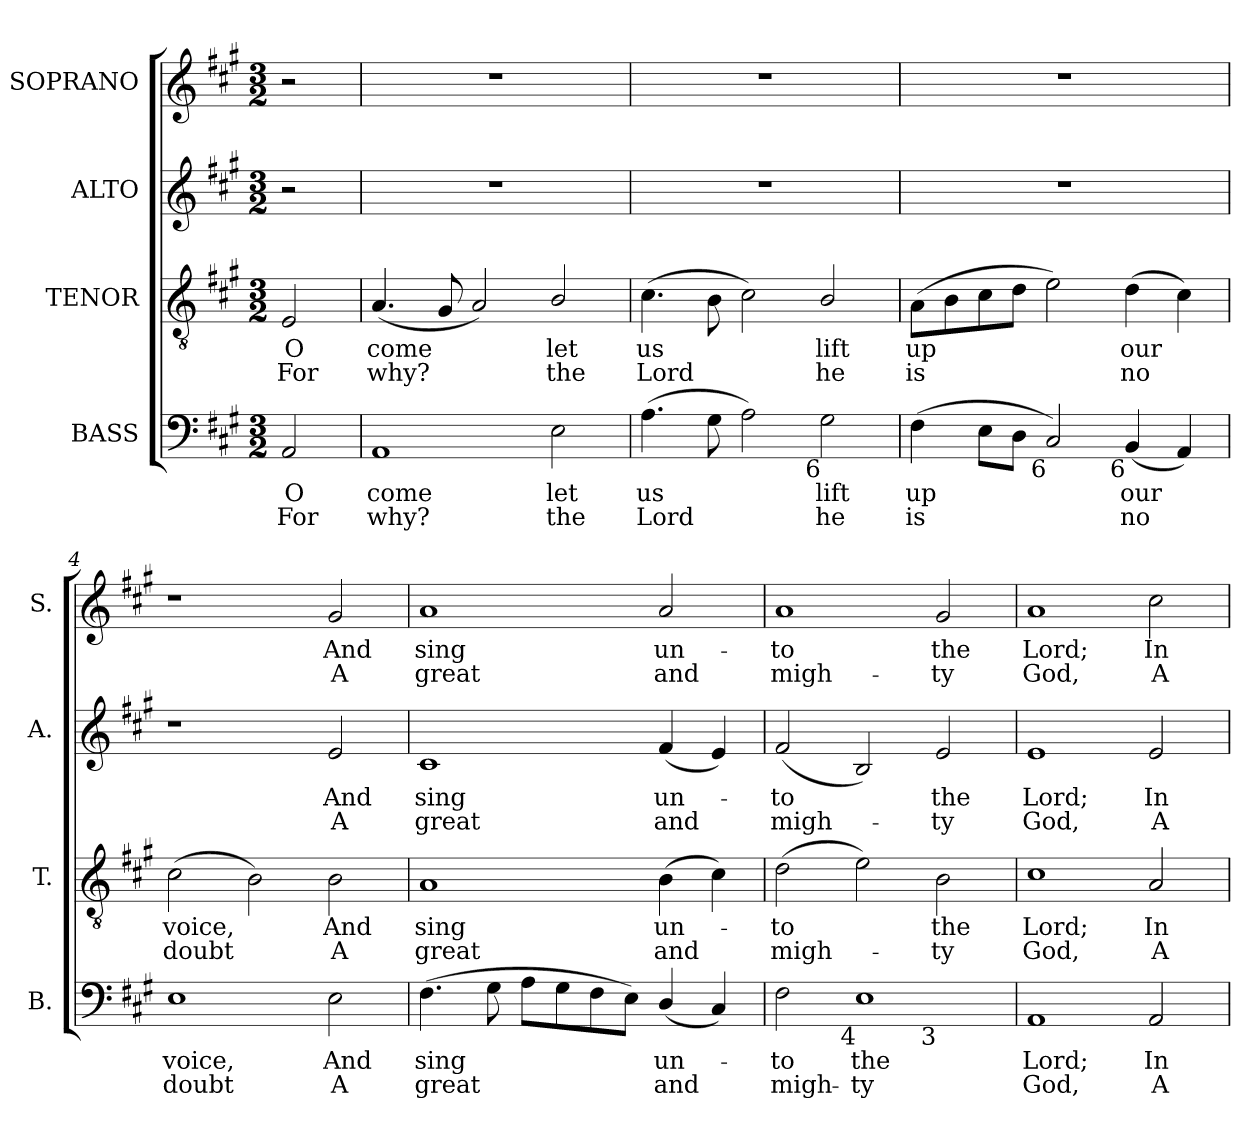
**kern	**text	**text	**kern	**text	**text	**kern	**text	**text	**kern	**text	**text
*part4	*part4	*part4	*part3	*part3	*part3	*part2	*part2	*part2	*part1	*part1	*part1
*staff4	*staff4	*staff4	*staff3	*staff3	*staff3	*staff2	*staff2	*staff2	*staff1	*staff1	*staff1
*I"BASS	*	*	*I"TENOR	*	*	*I"ALTO	*	*	*I"SOPRANO	*	*
*I'B.	*	*	*I'T.	*	*	*I'A.	*	*	*I'S.	*	*
!!LO:PB:g=z
*clefF4	*	*	*clefGv2	*	*	*clefG2	*	*	*clefG2	*	*
*	*	*	*ITrd7c12	*	*	*	*	*	*	*	*
*k[f#c#g#]	*	*	*k[f#c#g#]	*	*	*k[f#c#g#]	*	*	*k[f#c#g#]	*	*
*A:	*	*	*A:	*	*	*A:	*	*	*A:	*	*
*M3/2	*	*	*M3/2	*	*	*M3/2	*	*	*M3/2	*	*
=	=	=	=	=	=	=	=	=	=	=	=
!	!LO:LY:b:color=#000000	!LO:LY:b:color=#000000	!	!	!	!	!	!	!	!	!
!	!	!	!	!LO:LY:b:color=#000000	!LO:LY:b:color=#000000	!	!	!	!	!	!
2AAi/	O	For	2EEi/	O	For	2r	.	.	2r	.	.
=1	=1	=1	=1	=1	=1	=1	=1	=1	=1	=1	=1
!	!LO:LY:b:color=#000000	!LO:LY:b:color=#000000	!	!	!	!	!	!	!	!	!
!	!	!	!	!LO:LY:b:color=#000000	!LO:LY:b:color=#000000	!LO:N:vis=1	!	!	!LO:N:vis=1	!	!
1AAi	come	why?	(4.AAi/	come	why?	1.r	.	.	1.r	.	.
.	.	.	8GG#i/	.	.	.	.	.	.	.	.
.	.	.	2AAi/)	.	.	.	.	.	.	.	.
!	!LO:LY:b:color=#000000	!LO:LY:b:color=#000000	!	!	!	!	!	!	!	!	!
!	!	!	!	!LO:LY:b:color=#000000	!LO:LY:b:color=#000000	!	!	!	!	!	!
2Ei\	let	the	2BBi/	let	the	.	.	.	.	.	.
=2	=2	=2	=2	=2	=2	=2	=2	=2	=2	=2	=2
!	!LO:LY:b:color=#000000	!LO:LY:b:color=#000000	!	!	!	!	!	!	!	!	!
!	!	!	!	!LO:LY:b:color=#000000	!LO:LY:b:color=#000000	!LO:N:vis=1	!	!	!LO:N:vis=1	!	!
(4.Ai\	us	Lord	(4.C#i\	us	Lord	1.r	.	.	1.r	.	.
8G#i\	.	.	8BBi\	.	.	.	.	.	.	.	.
2Ai\)	.	.	2C#i\)	.	.	.	.	.	.	.	.
!	!LO:LY:b:color=#000000	!LO:LY:b:color=#000000	!	!	!	!	!	!	!	!	!
!LO:TX:b:rj:t=6	!	!	!	!	!	!	!	!	!	!	!
!	!	!	!	!LO:LY:b:color=#000000	!LO:LY:b:color=#000000	!	!	!	!	!	!
2G#i\	lift	he	2BBi/	lift	he	.	.	.	.	.	.
=3	=3	=3	=3	=3	=3	=3	=3	=3	=3	=3	=3
!	!LO:LY:b:color=#000000	!LO:LY:b:color=#000000	!	!	!	!	!	!	!	!	!
!	!	!	!	!LO:LY:b:color=#000000	!LO:LY:b:color=#000000	!LO:N:vis=1	!	!	!LO:N:vis=1	!	!
(4F#i\	up	is	(8AAi\L	up	is	1.r	.	.	1.r	.	.
.	.	.	8BBi\	.	.	.	.	.	.	.	.
8Ei\L	.	.	8C#i\	.	.	.	.	.	.	.	.
8Di\J	.	.	8Di\J	.	.	.	.	.	.	.	.
!LO:TX:b:rj:t=6	!	!	!	!	!	!	!	!	!	!	!
2C#i/)	.	.	2Ei\)	.	.	.	.	.	.	.	.
!	!LO:LY:b:color=#000000	!LO:LY:b:color=#000000	!	!	!	!	!	!	!	!	!
!LO:TX:b:rj:t=6	!	!	!	!	!	!	!	!	!	!	!
!	!	!	!	!LO:LY:b:color=#000000	!LO:LY:b:color=#000000	!	!	!	!	!	!
(4BBi/	our	no	(4Di\	our	no	.	.	.	.	.	.
4AAi/)	.	.	4C#i\)	.	.	.	.	.	.	.	.
=4	=4	=4	=4	=4	=4	=4	=4	=4	=4	=4	=4
!	!LO:LY:b:color=#000000	!LO:LY:b:color=#000000	!	!	!	!	!	!	!	!	!
!	!	!	!	!LO:LY:b:color=#000000	!LO:LY:b:color=#000000	!	!	!	!	!	!
1Ei	voice,	doubt	(2C#i\	voice,	doubt	1r	.	.	1r	.	.
.	.	.	2BBi\)	.	.	.	.	.	.	.	.
!	!LO:LY:b:color=#000000	!LO:LY:b:color=#000000	!	!	!	!	!	!	!	!	!
!	!	!	!	!LO:LY:b:color=#000000	!LO:LY:b:color=#000000	!	!	!	!	!	!
!	!	!	!	!	!	!	!LO:LY:b:color=#000000	!LO:LY:b:color=#000000	!	!	!
!	!	!	!	!	!	!	!	!	!	!LO:LY:b:color=#000000	!LO:LY:b:color=#000000
2Ei\	And	A	2BBi\	And	A	2ei/	And	A	2g#i/	And	A
=5	=5	=5	=5	=5	=5	=5	=5	=5	=5	=5	=5
!	!LO:LY:b:color=#000000	!LO:LY:b:color=#000000	!	!	!	!	!	!	!	!	!
!	!	!	!	!LO:LY:b:color=#000000	!LO:LY:b:color=#000000	!	!	!	!	!	!
!	!	!	!	!	!	!	!LO:LY:b:color=#000000	!LO:LY:b:color=#000000	!	!	!
!	!	!	!	!	!	!	!	!	!	!LO:LY:b:color=#000000	!LO:LY:b:color=#000000
(4.F#i\	sing	great	1AAi	sing	great	1c#i	sing	great	1ai	sing	great
8G#i\	.	.	.	.	.	.	.	.	.	.	.
8Ai\L	.	.	.	.	.	.	.	.	.	.	.
8G#i\	.	.	.	.	.	.	.	.	.	.	.
8F#i\	.	.	.	.	.	.	.	.	.	.	.
8Ei\J)	.	.	.	.	.	.	.	.	.	.	.
!	!LO:LY:b:color=#000000	!LO:LY:b:color=#000000	!	!	!	!	!	!	!	!	!
!	!	!	!	!LO:LY:b:color=#000000	!LO:LY:b:color=#000000	!	!	!	!	!	!
!	!	!	!	!	!	!	!LO:LY:b:color=#000000	!LO:LY:b:color=#000000	!	!	!
!	!	!	!	!	!	!	!	!	!	!LO:LY:b:color=#000000	!LO:LY:b:color=#000000
(4Di/	un-	and	(4BBi\	un-	and	(4f#i/	un-	and	2ai/	un-	and
4C#i/)	.	.	4C#i\)	.	.	4ei/)	.	.	.	.	.
!!LO:LB:g=z
=6	=6	=6	=6	=6	=6	=6	=6	=6	=6	=6	=6
!	!LO:LY:b:color=#000000	!LO:LY:b:color=#000000	!	!	!	!	!	!	!	!	!
!	!	!	!	!LO:LY:b:color=#000000	!LO:LY:b:color=#000000	!	!	!	!	!	!
!	!	!	!	!	!	!	!LO:LY:b:color=#000000	!LO:LY:b:color=#000000	!	!	!
!LO:TX:b:t=Notes&colon; Only the text of the first verse (comprising verses 1 and 2 of the psalm) is given in the source&colon;	!	!	!	!	!	!	!	!	!	!	!
!LO:TX:t=the second verse (verses 3 and 6 of the psalm) has been added editorially, on the basis of the heading	!	!	!	!	!	!	!	!	!	!	!
!LO:TX:t='Verses the 1st. 2d. 3d. & 6th' in the source. Original clefs treble, alto, tenor, bass. The first two notes of	!	!	!	!	!	!	!	!	!	!	!
!LO:TX:t=the tenor part in bar 4 are printed in the source as a small crotchet grace-note slurred to a full-sized	!	!	!	!	!	!	!	!	!	!	!
!LO:TX:t=semibreve, and have been expanded editorially. Bar 21 has only 2 beats in the source&colon; the minim rest	!	!	!	!	!	!	!	!	!	!	!
!LO:TX:t=on beat 3 of this bar has been added editorially.	!	!	!	!	!	!	!	!	!	!	!
!LO:TX:b:rj:t=6	!	!	!	!	!	!	!	!	!	!	!
!	!	!	!	!	!	!	!	!	!	!LO:LY:b:color=#000000	!LO:LY:b:color=#000000
*^	*	*	*	*	*	*	*	*	*	*	*
2F#i\	1ryy	-to	migh-	(2Di\	-to	migh-	(2f#i/	-to	migh-	1ai	-to	migh-
!LO:TX:b:rj:t=4	!	!	!	!	!	!	!	!	!	!	!	!
!	!	!LO:LY:b:color=#000000	!LO:LY:b:color=#000000	!	!	!	!	!	!	!	!	!
1Ei	.	the	-ty	2Ei\)	.	.	2Bi/)	.	.	.	.	.
!	!	!	!	!	!LO:LY:b:color=#000000	!LO:LY:b:color=#000000	!	!	!	!	!	!
!	!	!	!	!	!	!	!	!LO:LY:b:color=#000000	!LO:LY:b:color=#000000	!	!	!
!	!LO:TX:b:rj:t=3	!	!	!	!	!	!	!	!	!	!	!
!	!	!	!	!	!	!	!	!	!	!	!LO:LY:b:color=#000000	!LO:LY:b:color=#000000
.	2ryy	.	.	2BBi\	the	-ty	2ei/	the	-ty	2g#i/	the	-ty
*v	*v	*	*	*	*	*	*	*	*	*	*	*
=7	=7	=7	=7	=7	=7	=7	=7	=7	=7	=7	=7
*^	*	*	*	*	*	*	*	*	*	*	*
!	!	!LO:LY:b:color=#000000	!LO:LY:b:color=#000000	!	!	!	!	!	!	!	!	!
*v	*v	*	*	*	*	*	*	*	*	*	*	*
*^	*	*	*	*	*	*	*	*	*	*	*
!	!	!	!	!	!LO:LY:b:color=#000000	!LO:LY:b:color=#000000	!	!	!	!	!	!
*v	*v	*	*	*	*	*	*	*	*	*	*	*
*^	*	*	*	*	*	*	*	*	*	*	*
!	!	!	!	!	!	!	!	!LO:LY:b:color=#000000	!LO:LY:b:color=#000000	!	!	!
*v	*v	*	*	*	*	*	*	*	*	*	*	*
*^	*	*	*	*	*	*	*	*	*	*	*
!	!	!	!	!	!	!	!	!	!	!	!LO:LY:b:color=#000000	!LO:LY:b:color=#000000
*v	*v	*	*	*	*	*	*	*	*	*	*	*
1AAi	Lord;	God,	1C#i	Lord;	God,	1ei	Lord;	God,	1ai	Lord;	God,
!	!LO:LY:b:color=#000000	!LO:LY:b:color=#000000	!	!	!	!	!	!	!	!	!
!	!	!	!	!LO:LY:b:color=#000000	!LO:LY:b:color=#000000	!	!	!	!	!	!
!	!	!	!	!	!	!	!LO:LY:b:color=#000000	!LO:LY:b:color=#000000	!	!	!
!	!	!	!	!	!	!	!	!	!	!LO:LY:b:color=#000000	!LO:LY:b:color=#000000
2AAi/	In	A	2AAi/	In	A	2ei/	In	A	2cc#i\	In	A
=	=	=	=	=	=	=	=	=	=	=	=
*-	*-	*-	*-	*-	*-	*-	*-	*-	*-	*-	*-
